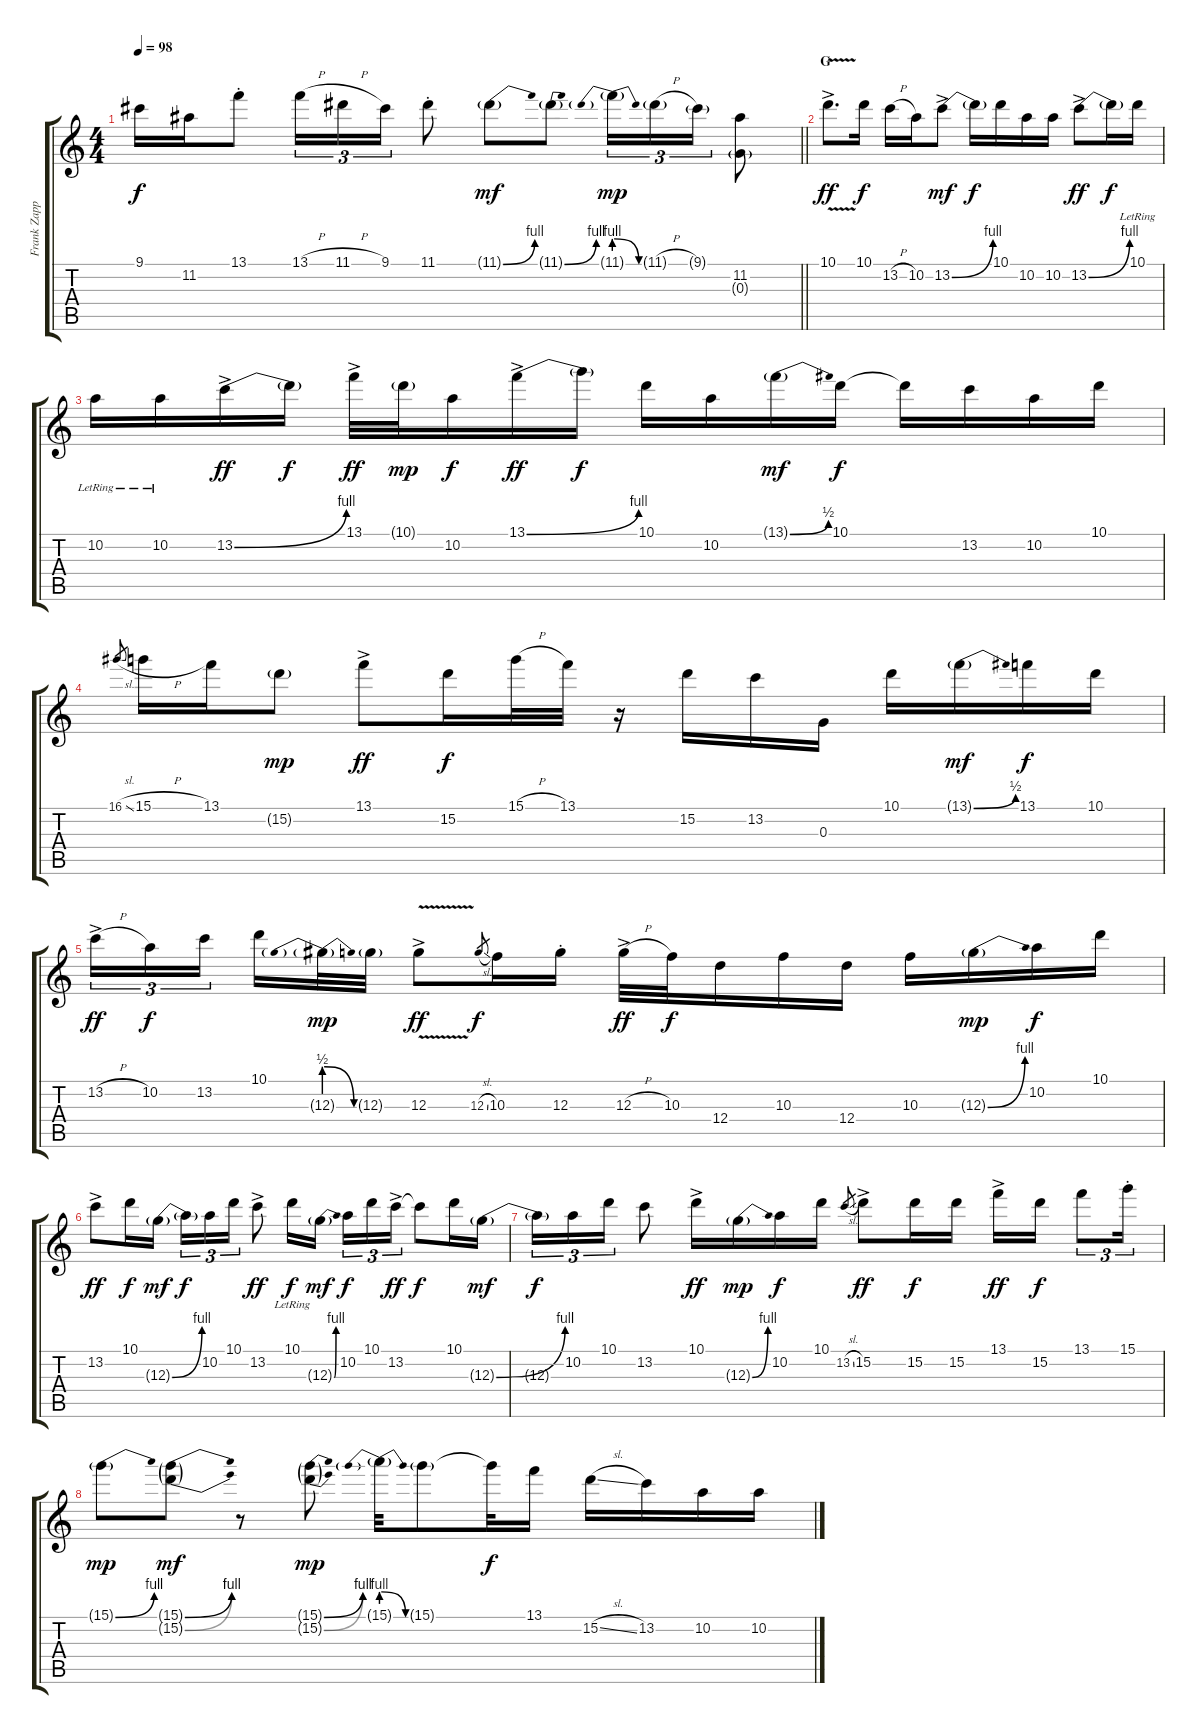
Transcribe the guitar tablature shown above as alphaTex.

\track ("Frank Zappa" "Frank Zapp") {instrument overdrivenguitar}
\staff {score tabs}
\tuning (E4 B3 G3 D3 A2 E2) {hide}
\ts (4 4)
\tempo 98
\clef g2
\barLineRight lightlight
\ks c
9.1.16{dy f} 11.2.16 13.1{st}.8 13.1{h}.16{tu (3 2)} 11.1{h}.16{tu (3 2)} 9.1.16{tu (3 2)} 11.1{st}.8 11.1{be (bend 0 0 60 4) g}.8{dy mf} 11.1{be (bend 0 0 60 4) g}.8 11.1{be (prebendrelease 0 4 60 0) g}.16{tu (3 2) dy mp} 11.1{h g}.16{tu (3 2)} 9.1{g}.16{tu (3 2)} (11.2 0.3{g}).8 |
\section ("" "G")
10.1{v ac}.8{d dy ff} 10.1.16{dy f} 13.2{h}.16 10.2.16 13.2{be (bend 0 0 60 4) ac}.8{dy mf} 13.2{t}.16{dy f} 10.1.16 10.2.16 10.2.16 13.2{be (bend 0 0 60 4) ac}.8{dy ff} 13.2{t}.16{dy f} 10.1{lr}.16 |
10.2{lr}.16 10.2{lr}.16 13.2{be (bend 0 0 60 4) ac}.16{dy ff} 13.2{t}.16{dy f} 13.1{ac}.32{dy ff} 10.1{g}.32{dy mp} 10.2.16{dy f} 13.1{be (bend 0 0 60 4) ac}.16{dy ff} 13.1{t}.16{dy f} 10.1.16 10.2.16 13.1{be (bend 0 0 60 2) g}.16{dy mf} 10.1.16{dy f} 10.1{t}.16 13.2.16 10.2.16 10.1.16 |
16.1{sl}.8{gr} 15.1{h}.16 13.1.16 15.2{g}.8{dy mp} 13.1{ac}.8{dy ff} 15.2.16{dy f} 15.1{h}.32 13.1.32 r.16 15.2.16 13.2.16 0.3.16 10.1.16 13.1{be (bend 0 0 60 2) g}.16{dy mf} 13.1.16{dy f} 10.1.16 |
13.2{h ac}.16{tu (3 2) dy ff} 10.2.16{tu (3 2) dy f} 13.2.16{tu (3 2) beam splitsecondary} 10.1.16 12.3{be (prebendrelease 0 2 60 0) g}.32{dy mp} 12.3{g}.32 12.3{v ac}.8{dy ff} 12.3{sl}.8{gr dy f} 10.3.16 12.3{st}.16 12.3{h ac}.32{dy ff} 10.3.32{dy f} 12.4.16 10.3.16 12.4.16 10.3.16 12.3{be (bend 0 0 60 4) g}.16{dy mp} 10.2.16{dy f} 10.1.16 |
13.2{ac}.8{dy ff} 10.1.16{dy f} 12.3{be (bend 0 0 60 4) g}.16{dy mf} 12.3{t}.16{tu (3 2) dy f} 10.2.16{tu (3 2)} 10.1.16{tu (3 2)} 13.2{ac}.8{dy ff} 10.1{lr}.16{dy f} 12.3{be (bend 0 0 60 4) g lr}.16{dy mf beam splitsecondary} 10.2.16{tu (3 2) dy f} 10.1.16{tu (3 2)} 13.2{ac}.16{tu (3 2) dy ff} 13.2{t}.8{dy f} 10.1.16 12.3{be (bend 0 0 60 4) g}.16{dy mf} |
12.3{t}.16{tu (3 2) dy f} 10.2.16{tu (3 2)} 10.1.16{tu (3 2)} 13.2.8 10.1{ac}.16{dy ff} 12.3{be (bend 0 0 60 4) g}.16{dy mp} 10.2.16{dy f} 10.1.16 13.2{sl}.8{gr} 15.2{ac}.8{dy ff} 15.2.16{dy f} 15.2.16 13.1{ac}.16{dy ff} 15.2.16{dy f} 13.1.8{tu (3 2)} 15.1{st}.16{tu (3 2)} |
15.1{be (bend 0 0 60 4) g}.8{dy mp} (15.1{be (bend 0 0 60 4) g} 15.2{be (bend 0 0 60 4) g}).8{dy mf} r.8 (15.1{be (bend 0 0 60 4) g} 15.2{be (bend 0 0 60 4) g}).8{dy mp} 15.1{be (prebendrelease 0 4 60 0) g}.32 15.1{g}.8 15.1{t}.32{dy f} 13.1.16 15.2{sl}.16 13.2.16 10.2.16 10.2.16
